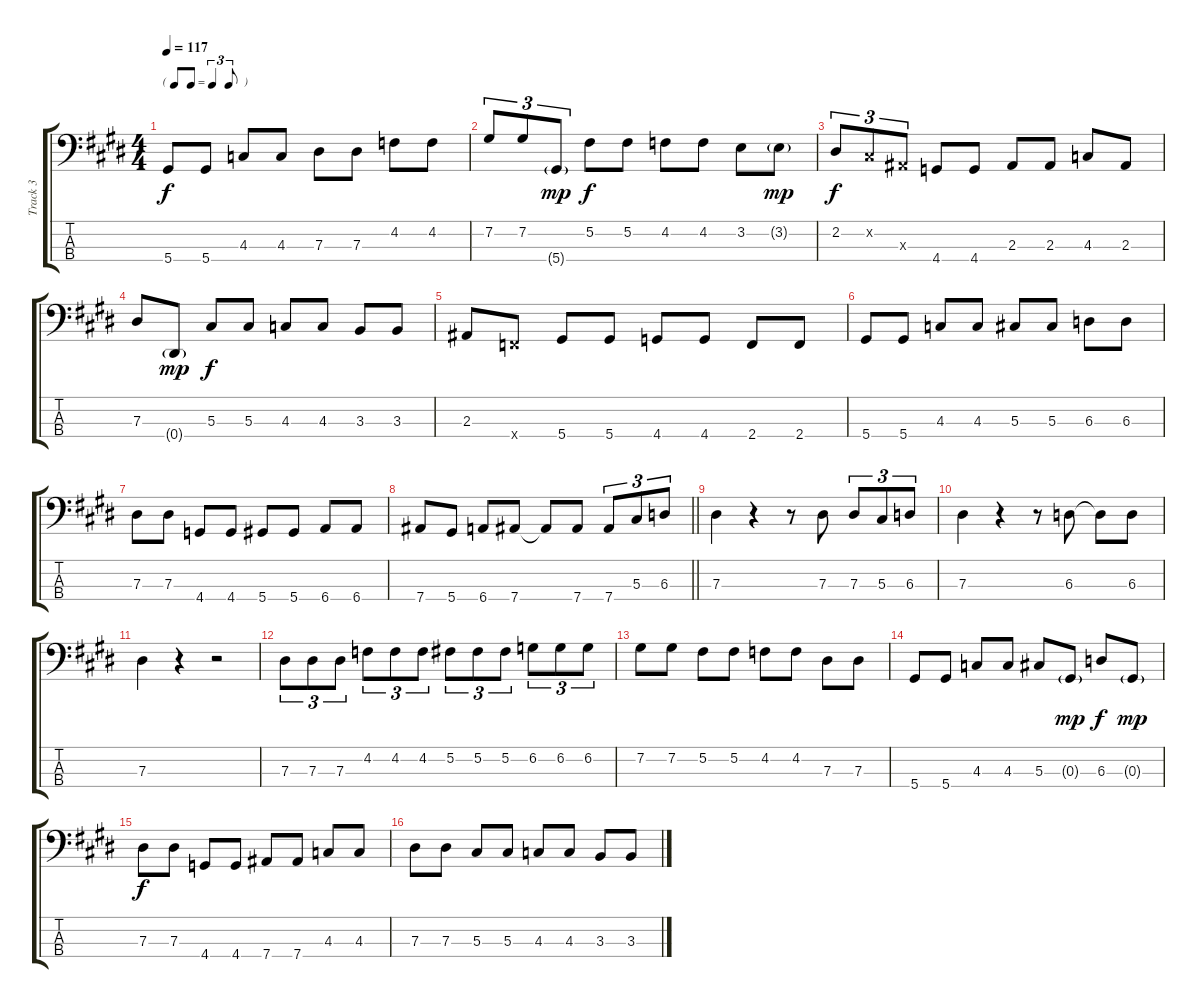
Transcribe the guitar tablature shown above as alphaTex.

\track ("Track 3" "Track 3") {instrument electricbassfinger}
\staff {score tabs}
\tuning (Gb2 Db2 Ab1 Eb1) {hide}
\ts (4 4)
\tf triplet8th
\tempo 117
\clef f4
\ks e
5.4.8{dy f} 5.4.8 4.3.8 4.3.8 7.3.8 7.3.8 4.2.8 4.2.8 |
7.2.8{tu (3 2)} 7.2.8{tu (3 2)} 5.4{g}.8{tu (3 2) dy mp} 5.2.8{dy f} 5.2.8 4.2.8 4.2.8 3.2.8 3.2{g}.8{dy mp} |
2.2.8{tu (3 2) dy f} 0.2{x}.8{tu (3 2)} 2.3{x}.8{tu (3 2)} 4.4.8 4.4.8 2.3.8 2.3.8 4.3.8 2.3.8 |
7.3.8 0.4{g}.8{dy mp} 5.3.8{dy f} 5.3.8 4.3.8 4.3.8 3.3.8 3.3.8 |
2.3.8 2.4{x}.8 5.4.8 5.4.8 4.4.8 4.4.8 2.4.8 2.4.8 |
5.4.8 5.4.8 4.3.8 4.3.8 5.3.8 5.3.8 6.3.8 6.3.8 |
7.3.8 7.3.8 4.4.8 4.4.8 5.4.8 5.4.8 6.4.8 6.4.8 |
\barLineRight lightlight
7.4.8 5.4.8 6.4.8 7.4.8 7.4{t}.8 7.4.8 7.4.8{tu (3 2)} 5.3.8{tu (3 2)} 6.3.8{tu (3 2)} |
7.3.4 r.4 r.8 7.3.8 7.3.8{tu (3 2)} 5.3.8{tu (3 2)} 6.3.8{tu (3 2)} |
7.3.4 r.4 r.8 6.3.8 6.3{t}.8 6.3.8 |
7.3.4 r.4 r.2 |
7.3.8{tu (3 2)} 7.3.8{tu (3 2)} 7.3.8{tu (3 2)} 4.2.8{tu (3 2)} 4.2.8{tu (3 2)} 4.2.8{tu (3 2)} 5.2.8{tu (3 2)} 5.2.8{tu (3 2)} 5.2.8{tu (3 2)} 6.2.8{tu (3 2)} 6.2.8{tu (3 2)} 6.2.8{tu (3 2)} |
7.2.8 7.2.8 5.2.8 5.2.8 4.2.8 4.2.8 7.3.8 7.3.8 |
5.4.8 5.4.8 4.3.8 4.3.8 5.3.8 0.3{g}.8{dy mp} 6.3.8{dy f} 0.3{g}.8{dy mp} |
7.3.8{dy f} 7.3.8 4.4.8 4.4.8 7.4.8 7.4.8 4.3.8 4.3.8 |
7.3.8 7.3.8 5.3.8 5.3.8 4.3.8 4.3.8 3.3.8 3.3.8
